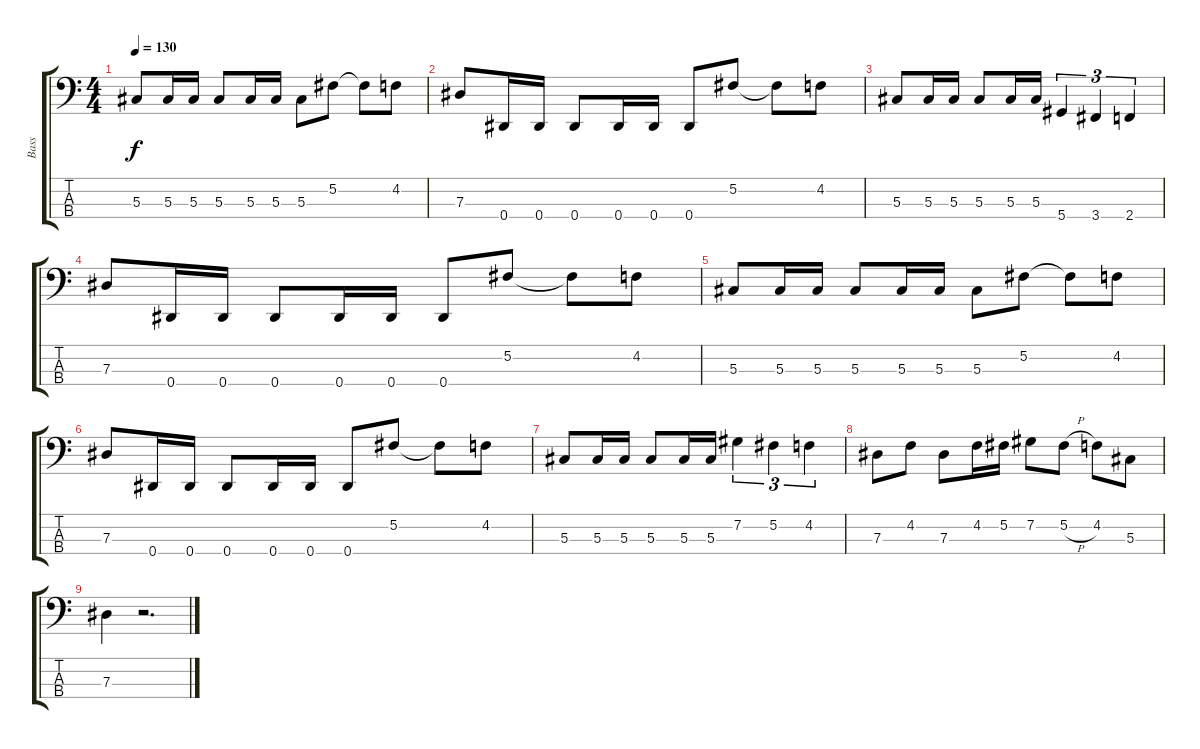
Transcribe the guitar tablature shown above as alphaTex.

\track ("Bass" "Bass") {instrument electricbassfinger}
\staff {score tabs}
\tuning (Gb2 Db2 Ab1 Eb1) {hide}
\ts (4 4)
\tempo 130
\clef f4
\ks c
5.3.8{dy f} 5.3.16 5.3.16 5.3.8 5.3.16 5.3.16 5.3.8 5.2.8 5.2{t}.8 4.2.8 |
7.3.8 0.4.16 0.4.16 0.4.8 0.4.16 0.4.16 0.4.8 5.2.8 5.2{t}.8 4.2.8 |
5.3.8 5.3.16 5.3.16 5.3.8 5.3.16 5.3.16 5.4.4{tu (3 2)} 3.4.4{tu (3 2)} 2.4.4{tu (3 2)} |
7.3.8 0.4.16 0.4.16 0.4.8 0.4.16 0.4.16 0.4.8 5.2.8 5.2{t}.8 4.2.8 |
5.3.8 5.3.16 5.3.16 5.3.8 5.3.16 5.3.16 5.3.8 5.2.8 5.2{t}.8 4.2.8 |
7.3.8 0.4.16 0.4.16 0.4.8 0.4.16 0.4.16 0.4.8 5.2.8 5.2{t}.8 4.2.8 |
5.3.8 5.3.16 5.3.16 5.3.8 5.3.16 5.3.16 7.2.4{tu (3 2)} 5.2.4{tu (3 2)} 4.2.4{tu (3 2)} |
7.3.8 4.2.8 7.3.8 4.2.16 5.2.16 7.2.8 5.2{h}.8 4.2.8 5.3.8 |
7.3.4 r.2{d}
